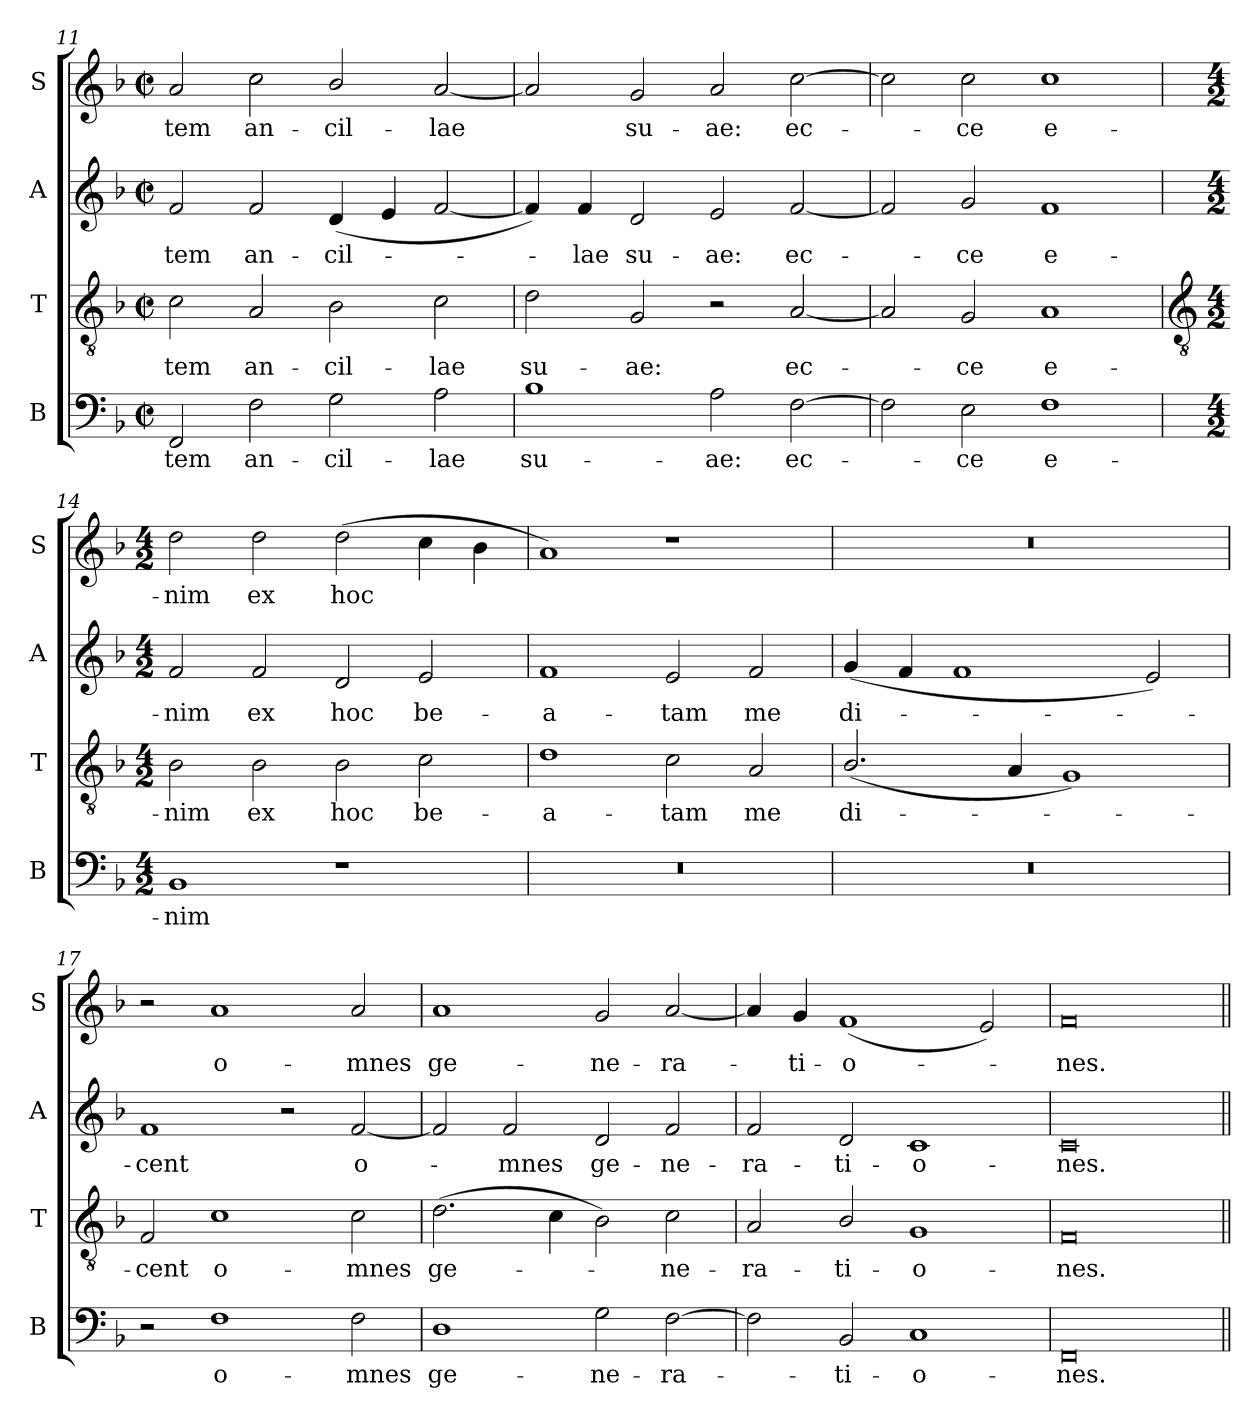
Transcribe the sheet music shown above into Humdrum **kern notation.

**kern	**text	**kern	**text	**kern	**text	**kern	**text
*part4	*part4	*part3	*part3	*part2	*part2	*part1	*part1
*staff4	*staff4	*staff3	*staff3	*staff2	*staff2	*staff1	*staff1
*I"B	*	*I"T	*	*I"A	*	*I"S	*
*I'B	*	*I'T	*	*I'A	*	*I'S	*
*clefF4	*	*clefGv2	*	*clefG2	*	*clefG2	*
*k[b-]	*	*k[b-]	*	*k[b-]	*	*k[b-]	*
*F:	*	*F:	*	*F:	*	*F:	*
*M4/2	*	*M4/2	*	*M4/2	*	*M4/2	*
*met(c|)	*	*met(c|)	*	*met(c|)	*	*met(c|)	*
=11	=11	=11	=11	=11	=11	=11	=11
!	!LO:LY:b	!	!LO:LY:b	!	!LO:LY:b	!	!LO:LY:b
2FF	-tem	2c	-tem	2f	-tem	2a	-tem
!	!LO:LY:b	!	!LO:LY:b	!	!LO:LY:b	!	!LO:LY:b
2F	an-	2A	an-	2f	an-	2cc	an-
!	!LO:LY:b	!	!LO:LY:b	!	!LO:LY:b	!	!LO:LY:b
2G	-cil-	2B-	-cil-	(<4d	-cil-	2b-/	-cil-
.	.	.	.	4e	.	.	.
!	!LO:LY:b	!	!LO:LY:b	!	!	!	!LO:LY:b
2A	-lae	2c	-lae	[2f	.	[2a	-lae
=12	=12	=12	=12	=12	=12	=12	=12
!	!LO:LY:b	!	!LO:LY:b	!	!	!	!
1B-	su-	2d	su-	4f])	.	2a]	.
!	!	!	!	!	!LO:LY:b	!	!
.	.	.	.	4f	lae	.	.
!	!	!	!LO:LY:b	!	!LO:LY:b	!	!LO:LY:b
.	.	2G	-ae:	2d	su-	2g	su-
!	!LO:LY:b	!	!	!	!LO:LY:b	!	!LO:LY:b
2A	-ae:	2r	.	2e	-ae:	2a	-ae:
!	!LO:LY:b	!	!LO:LY:b	!	!LO:LY:b	!	!LO:LY:b
[2F	ec-	[2A	ec-	[2f	ec-	[2cc	ec-
=13	=13	=13	=13	=13	=13	=13	=13
2F]	.	2A]	.	2f]	.	2cc]	.
!	!LO:LY:b	!	!LO:LY:b	!	!LO:LY:b	!	!LO:LY:b
2E	ce	2G	ce	2g	ce	2cc	ce
!	!LO:LY:b	!	!LO:LY:b	!	!LO:LY:b	!	!LO:LY:b
1F	e-	1A	e-	1f	e-	1cc	e-
!!LO:LB:g=z
=14	=14	=14	=14	=14	=14	=14	=14
*	*	*clefGv2	*	*	*	*	*
*M4/2	*	*M4/2	*	*M4/2	*	*M4/2	*
!	!LO:LY:b	!	!LO:LY:b	!	!LO:LY:b	!	!LO:LY:b
1BB-	-nim	2B-	-nim	2f	-nim	2dd	-nim
!	!	!	!LO:LY:b	!	!LO:LY:b	!	!LO:LY:b
.	.	2B-	ex	2f	ex	2dd	ex
!	!	!	!LO:LY:b	!	!LO:LY:b	!	!LO:LY:b
1r	.	2B-	hoc	2d	hoc	(>2dd	hoc
!	!	!	!LO:LY:b	!	!LO:LY:b	!	!
.	.	2c	be-	2e	be-	4cc	.
.	.	.	.	.	.	4b-	.
=15	=15	=15	=15	=15	=15	=15	=15
!	!	!	!LO:LY:b	!	!LO:LY:b	!	!
0r	.	1d	-a-	1f	-a-	1a)	.
!	!	!	!LO:LY:b	!	!LO:LY:b	!	!
.	.	2c	-tam	2e	-tam	1r	.
!	!	!	!LO:LY:b	!	!LO:LY:b	!	!
.	.	2A	me	2f	me	.	.
=16	=16	=16	=16	=16	=16	=16	=16
!	!	!	!LO:LY:b	!	!LO:LY:b	!	!
0r	.	(<2.B-/	di-	(<4g	di-	0r	.
.	.	.	.	4f	.	.	.
.	.	.	.	1f	.	.	.
.	.	4A	.	.	.	.	.
.	.	1G)	.	.	.	.	.
.	.	.	.	2e)	.	.	.
=17	=17	=17	=17	=17	=17	=17	=17
!	!	!	!LO:LY:b	!	!LO:LY:b	!	!
2r	.	2F	cent	1f	cent	2r	.
!	!LO:LY:b	!	!LO:LY:b	!	!	!	!LO:LY:b
1F	o-	1c	o-	.	.	1a	o-
.	.	.	.	2r	.	.	.
!	!LO:LY:b	!	!LO:LY:b	!	!LO:LY:b	!	!LO:LY:b
2F	-mnes	2c	-mnes	[2f	o-	2a	-mnes
=18	=18	=18	=18	=18	=18	=18	=18
!	!LO:LY:b	!	!LO:LY:b	!	!	!	!LO:LY:b
1D	ge-	(>2.d	ge-	2f]	.	1a	ge-
!	!	!	!	!	!LO:LY:b	!	!
.	.	.	.	2f	mnes	.	.
.	.	4c	.	.	.	.	.
!	!LO:LY:b	!	!	!	!LO:LY:b	!	!LO:LY:b
2G	-ne-	2B-)	.	2d	ge-	2g	-ne-
!	!LO:LY:b	!	!LO:LY:b	!	!LO:LY:b	!	!LO:LY:b
[2F	-ra-	2c	ne-	2f	-ne-	[2a	-ra-
=19	=19	=19	=19	=19	=19	=19	=19
!	!	!	!LO:LY:b	!	!LO:LY:b	!	!
2F]	.	2A	-ra-	2f	-ra-	4a]	.
!	!	!	!	!	!	!	!LO:LY:b
.	.	.	.	.	.	4g	ti-
!	!LO:LY:b	!	!LO:LY:b	!	!LO:LY:b	!	!LO:LY:b
2BB-	ti-	2B-/	-ti-	2d	-ti-	(<1f	-o-
!	!LO:LY:b	!	!LO:LY:b	!	!LO:LY:b	!	!
1C	-o-	1G	-o-	1c	-o-	.	.
.	.	.	.	.	.	2e)	.
=20	=20	=20	=20	=20	=20	=20	=20
!	!LO:LY:b	!	!LO:LY:b	!	!LO:LY:b	!	!LO:LY:b
0FF	-nes.	0F	-nes.	0c	-nes.	0f	nes.
=||	=||	=||	=||	=||	=||	=||	=||
*-	*-	*-	*-	*-	*-	*-	*-
